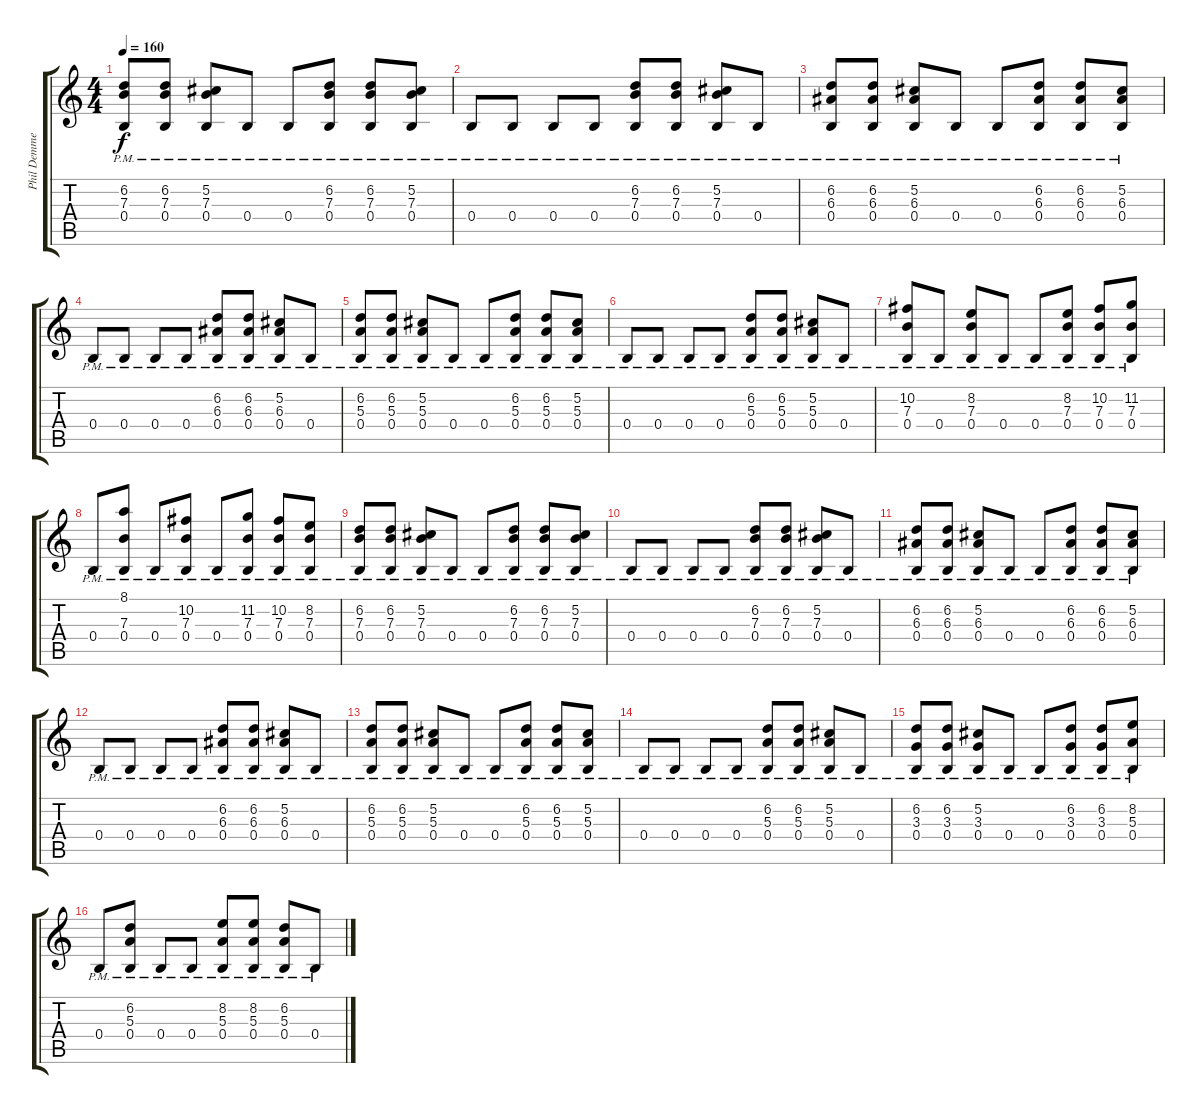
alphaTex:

\track ("Phil Demmel" "Phil Demme") {instrument distortionguitar}
\staff {score tabs}
\tuning (Db4 Ab3 E3 B2 Gb2 B1) {hide}
\ts (4 4)
\tempo 160
\clef g2
\ks c
(6.2 7.3 0.4{pm}).8{dy f} (6.2 7.3 0.4{pm}).8 (5.2 7.3 0.4{pm}).8 0.4{pm}.8 0.4{pm}.8 (6.2 7.3 0.4{pm}).8 (6.2 7.3 0.4{pm}).8 (5.2 7.3 0.4{pm}).8 |
0.4{pm}.8 0.4{pm}.8 0.4{pm}.8 0.4{pm}.8 (6.2 7.3 0.4{pm}).8 (6.2 7.3 0.4{pm}).8 (5.2 7.3 0.4{pm}).8 0.4{pm}.8 |
(6.2 6.3 0.4{pm}).8 (6.2 6.3 0.4{pm}).8 (5.2 6.3 0.4{pm}).8 0.4{pm}.8 0.4{pm}.8 (6.2 6.3 0.4{pm}).8 (6.2 6.3 0.4{pm}).8 (5.2 6.3 0.4{pm}).8 |
0.4{pm}.8 0.4{pm}.8 0.4{pm}.8 0.4{pm}.8 (6.2 6.3 0.4{pm}).8 (6.2 6.3 0.4{pm}).8 (5.2 6.3 0.4{pm}).8 0.4{pm}.8 |
(6.2 5.3 0.4{pm}).8 (6.2 5.3 0.4{pm}).8 (5.2 5.3 0.4{pm}).8 0.4{pm}.8 0.4{pm}.8 (6.2 5.3 0.4{pm}).8 (6.2 5.3 0.4{pm}).8 (5.2 5.3 0.4{pm}).8 |
0.4{pm}.8 0.4{pm}.8 0.4{pm}.8 0.4{pm}.8 (6.2 5.3 0.4{pm}).8 (6.2 5.3 0.4{pm}).8 (5.2 5.3 0.4{pm}).8 0.4{pm}.8 |
(10.2 7.3 0.4{pm}).8 0.4{pm}.8 (8.2 7.3 0.4{pm}).8 0.4{pm}.8 0.4{pm}.8 (8.2 7.3 0.4{pm}).8 (10.2 7.3 0.4{pm}).8 (11.2 7.3 0.4{pm}).8 |
0.4{pm}.8 (8.1 7.3 0.4{pm}).8 0.4{pm}.8 (10.2 7.3 0.4{pm}).8 0.4{pm}.8 (11.2 7.3 0.4{pm}).8 (10.2 7.3 0.4{pm}).8 (8.2 7.3 0.4{pm}).8 |
(6.2 7.3 0.4{pm}).8 (6.2 7.3 0.4{pm}).8 (5.2 7.3 0.4{pm}).8 0.4{pm}.8 0.4{pm}.8 (6.2 7.3 0.4{pm}).8 (6.2 7.3 0.4{pm}).8 (5.2 7.3 0.4{pm}).8 |
0.4{pm}.8 0.4{pm}.8 0.4{pm}.8 0.4{pm}.8 (6.2 7.3 0.4{pm}).8 (6.2 7.3 0.4{pm}).8 (5.2 7.3 0.4{pm}).8 0.4{pm}.8 |
(6.2 6.3 0.4{pm}).8 (6.2 6.3 0.4{pm}).8 (5.2 6.3 0.4{pm}).8 0.4{pm}.8 0.4{pm}.8 (6.2 6.3 0.4{pm}).8 (6.2 6.3 0.4{pm}).8 (5.2 6.3 0.4{pm}).8 |
0.4{pm}.8 0.4{pm}.8 0.4{pm}.8 0.4{pm}.8 (6.2 6.3 0.4{pm}).8 (6.2 6.3 0.4{pm}).8 (5.2 6.3 0.4{pm}).8 0.4{pm}.8 |
(6.2 5.3 0.4{pm}).8 (6.2 5.3 0.4{pm}).8 (5.2 5.3 0.4{pm}).8 0.4{pm}.8 0.4{pm}.8 (6.2 5.3 0.4{pm}).8 (6.2 5.3 0.4{pm}).8 (5.2 5.3 0.4{pm}).8 |
0.4{pm}.8 0.4{pm}.8 0.4{pm}.8 0.4{pm}.8 (6.2 5.3 0.4{pm}).8 (6.2 5.3 0.4{pm}).8 (5.2 5.3 0.4{pm}).8 0.4{pm}.8 |
(6.2 3.3 0.4{pm}).8 (6.2 3.3 0.4{pm}).8 (5.2 3.3 0.4{pm}).8 0.4{pm}.8 0.4{pm}.8 (6.2 3.3 0.4{pm}).8 (6.2 3.3 0.4{pm}).8 (8.2 5.3 0.4{pm}).8 |
0.4{pm}.8 (6.2 5.3 0.4{pm}).8 0.4{pm}.8 0.4{pm}.8 (8.2 5.3 0.4{pm}).8 (8.2 5.3 0.4{pm}).8 (6.2 5.3 0.4{pm}).8 0.4{pm}.8
